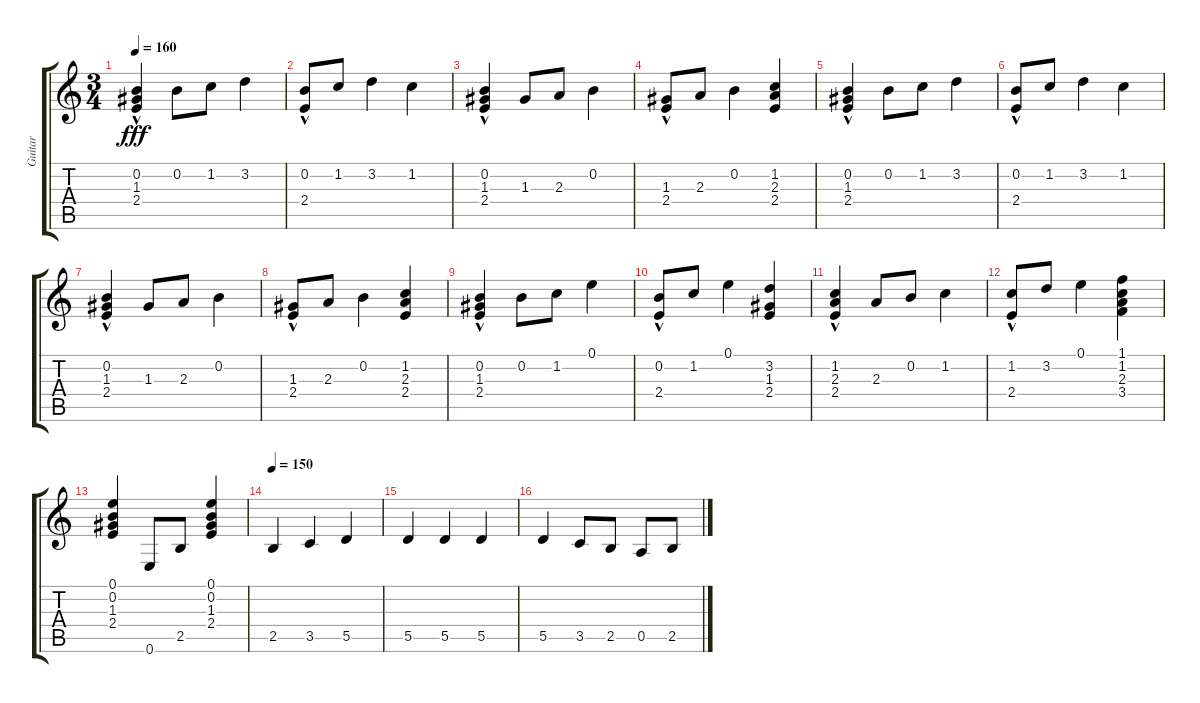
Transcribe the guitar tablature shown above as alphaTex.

\track ("Guitar" "Guitar") {instrument acousticguitarnylon}
\staff {score tabs}
\tuning (E4 B3 G3 D3 A2 E2) {hide}
\ts (3 4)
\tempo 160
\clef g2
\ks c
(0.2 1.3 2.4{hac}).4{dy fff instrument acousticguitarnylon} 0.2.8 1.2.8 3.2.4 |
(0.2 2.4{hac}).8 1.2.8 3.2.4 1.2.4 |
(0.2 1.3 2.4{hac}).4 1.3.8 2.3.8 0.2.4 |
(1.3 2.4{hac}).8 2.3.8 0.2.4 (1.2 2.3 2.4).4 |
(0.2 1.3 2.4{hac}).4 0.2.8 1.2.8 3.2.4 |
(0.2 2.4{hac}).8 1.2.8 3.2.4 1.2.4 |
(0.2 1.3 2.4{hac}).4 1.3.8 2.3.8 0.2.4 |
(1.3 2.4{hac}).8 2.3.8 0.2.4 (1.2 2.3 2.4).4 |
(0.2 1.3 2.4{hac}).4 0.2.8 1.2.8 0.1.4 |
(0.2 2.4{hac}).8 1.2.8 0.1.4 (3.2 1.3 2.4).4 |
(1.2 2.3 2.4{hac}).4 2.3.8 0.2.8 1.2.4 |
(1.2 2.4{hac}).8 3.2.8 0.1.4 (1.1 1.2 2.3 3.4).4 |
(0.1 0.2 1.3 2.4).4 0.6.8 2.5.8 (0.1 0.2 1.3 2.4).4 |
\tempo 150
2.5.4 3.5.4 5.5.4 |
5.5.4 5.5.4 5.5.4 |
5.5.4 3.5.8 2.5.8 0.5.8 2.5.8
